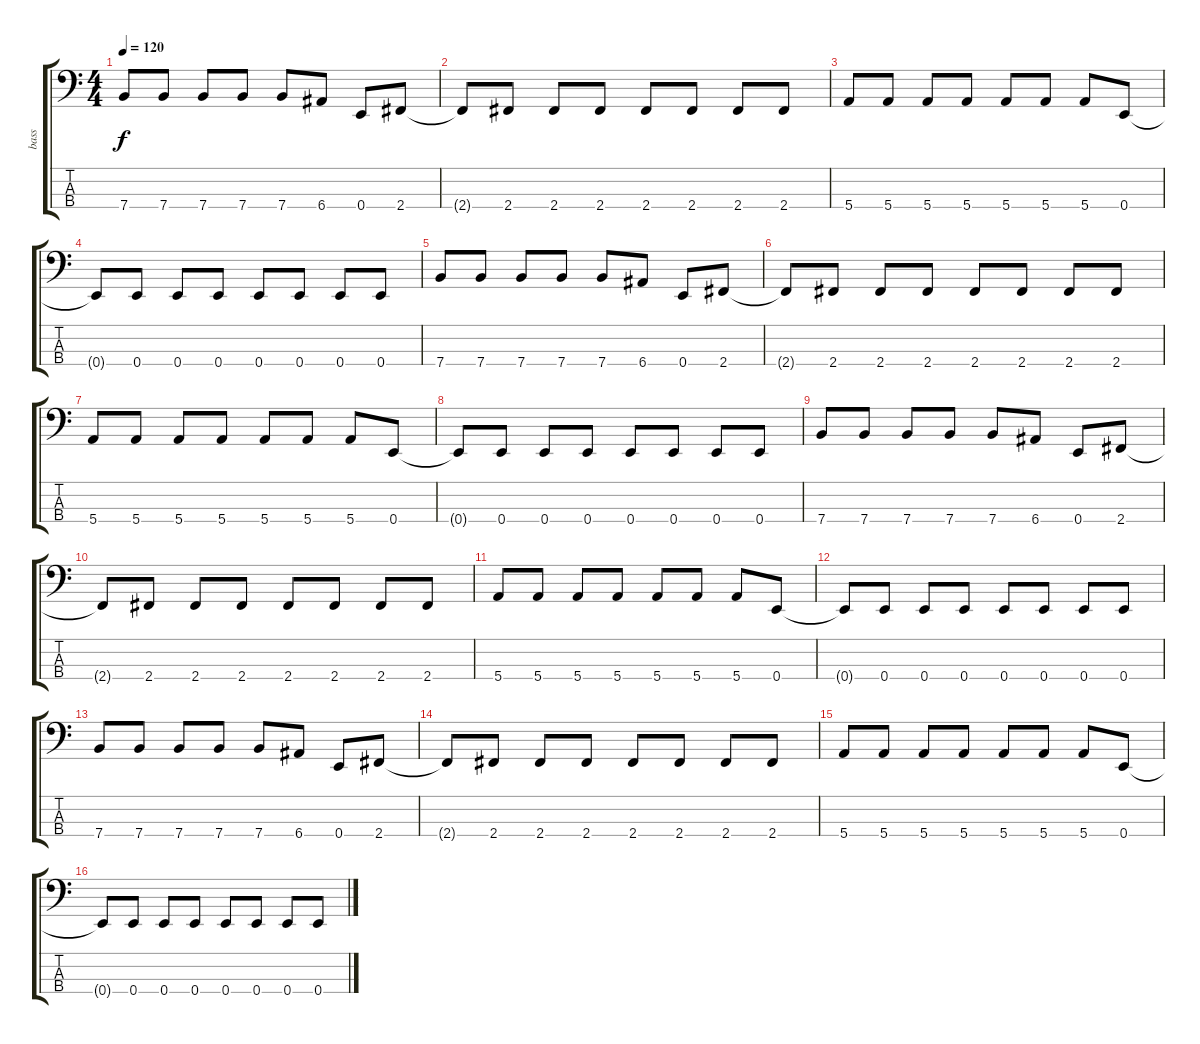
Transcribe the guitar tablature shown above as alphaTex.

\track ("bass" "bass") {instrument electricbassfinger}
\staff {score tabs}
\tuning (G2 D2 A1 E1) {hide}
\ts (4 4)
\tempo 120
\clef f4
\ks c
7.4.8{dy f} 7.4.8 7.4.8 7.4.8 7.4.8 6.4.8 0.4.8 2.4.8 |
2.4{t}.8 2.4.8 2.4.8 2.4.8 2.4.8 2.4.8 2.4.8 2.4.8 |
5.4.8 5.4.8 5.4.8 5.4.8 5.4.8 5.4.8 5.4.8 0.4.8 |
0.4{t}.8 0.4.8 0.4.8 0.4.8 0.4.8 0.4.8 0.4.8 0.4.8 |
7.4.8 7.4.8 7.4.8 7.4.8 7.4.8 6.4.8 0.4.8 2.4.8 |
2.4{t}.8 2.4.8 2.4.8 2.4.8 2.4.8 2.4.8 2.4.8 2.4.8 |
5.4.8 5.4.8 5.4.8 5.4.8 5.4.8 5.4.8 5.4.8 0.4.8 |
0.4{t}.8 0.4.8 0.4.8 0.4.8 0.4.8 0.4.8 0.4.8 0.4.8 |
7.4.8 7.4.8 7.4.8 7.4.8 7.4.8 6.4.8 0.4.8 2.4.8 |
2.4{t}.8 2.4.8 2.4.8 2.4.8 2.4.8 2.4.8 2.4.8 2.4.8 |
5.4.8 5.4.8 5.4.8 5.4.8 5.4.8 5.4.8 5.4.8 0.4.8 |
0.4{t}.8 0.4.8 0.4.8 0.4.8 0.4.8 0.4.8 0.4.8 0.4.8 |
7.4.8 7.4.8 7.4.8 7.4.8 7.4.8 6.4.8 0.4.8 2.4.8 |
2.4{t}.8 2.4.8 2.4.8 2.4.8 2.4.8 2.4.8 2.4.8 2.4.8 |
5.4.8 5.4.8 5.4.8 5.4.8 5.4.8 5.4.8 5.4.8 0.4.8 |
0.4{t}.8 0.4.8 0.4.8 0.4.8 0.4.8 0.4.8 0.4.8 0.4.8
